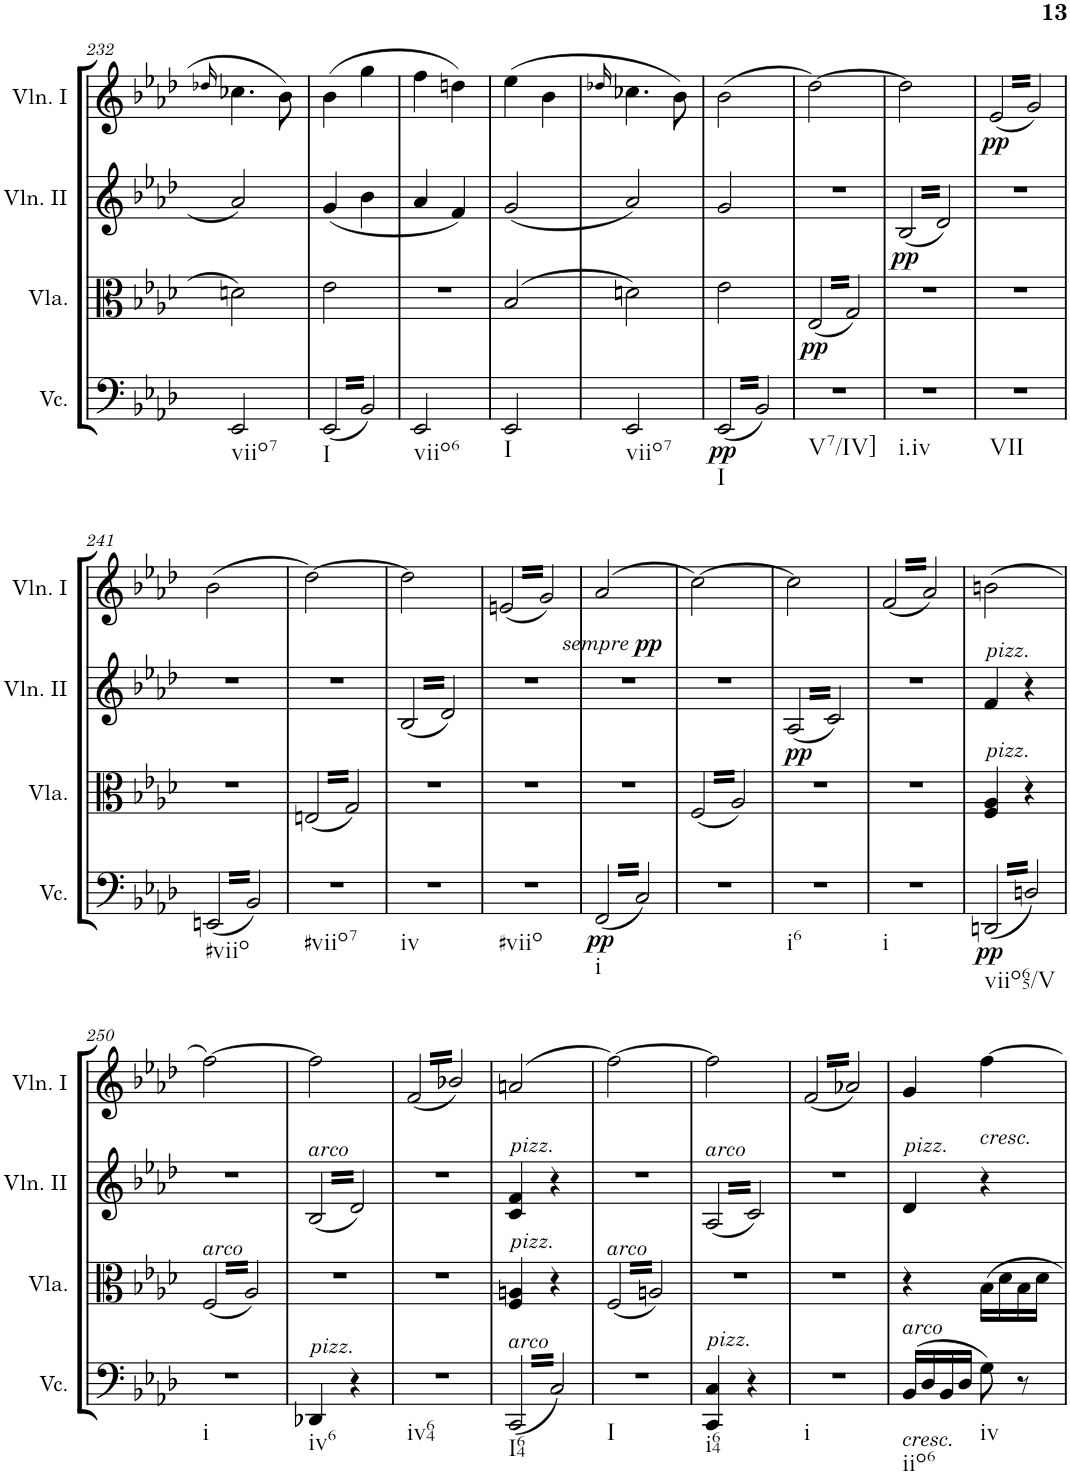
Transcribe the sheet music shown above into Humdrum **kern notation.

**kern	**dynam	**kern	**dynam	**kern	**dynam	**kern	**dynam
*part4	*part4	*part3	*part3	*part2	*part2	*part1	*part1
*staff4	*staff4	*staff3	*staff3	*staff2	*staff2	*staff1	*staff1
*I"Violoncello	*	*I"Viola	*	*I"Violino II	*	*I"Violino I	*
*I'Vc.	*	*I'Vla.	*	*I'Vln. II	*	*I'Vln. I	*
!!LO:PB:g=z
*clefF4	*	*clefC3	*	*clefG2	*	*clefG2	*
*k[b-e-a-d-]	*	*k[b-e-a-d-]	*	*k[b-e-a-d-]	*	*k[b-e-a-d-]	*
*M2/4	*	*M2/4	*	*M2/4	*	*M2/4	*
=232	=232	=232	=232	=232	=232	=232	=232
.	.	.	.	.	.	16qdd-X/	.
!LO:TX:b:t=viio7	!	!	!	!	!	!	!
2EE-/	.	2dn\	.	2a-/	.	4.cc-X\	.
.	.	.	.	.	.	8b-\	.
=233	=233	=233	=233	=233	=233	=233	=233
!LO:TX:b:t=I	!	!	!	!	!	!	!
*tremolo	*	*	*	*	*	*	*
(32EE-/LLL	.	2e-\	.	(<4g/	.	(4b-\	.
32BB-/)	.	.	.	.	.	.	.
32EE-/	.	.	.	.	.	.	.
32BB-/)	.	.	.	.	.	.	.
32EE-/	.	.	.	.	.	.	.
32BB-/)	.	.	.	.	.	.	.
32EE-/	.	.	.	.	.	.	.
32BB-/)	.	.	.	.	.	.	.
32EE-/	.	.	.	4b-\	.	4gg\	.
32BB-/)	.	.	.	.	.	.	.
32EE-/	.	.	.	.	.	.	.
32BB-/)	.	.	.	.	.	.	.
32EE-/	.	.	.	.	.	.	.
32BB-/)	.	.	.	.	.	.	.
32EE-/	.	.	.	.	.	.	.
32BB-/)JJJ	.	.	.	.	.	.	.
*Xtremolo	*	*	*	*	*	*	*
=234	=234	=234	=234	=234	=234	=234	=234
!LO:TX:b:t=viio6	!	!	!	!	!	!	!
2EE-/	.	2r	.	4a-/	.	4ff\	.
.	.	.	.	.	.	.	.
.	.	.	.	.	.	.	.
.	.	.	.	.	.	.	.
.	.	.	.	.	.	.	.
.	.	.	.	.	.	.	.
.	.	.	.	.	.	.	.
.	.	.	.	.	.	.	.
.	.	.	.	4f/)	.	4ddn\)	.
=235	=235	=235	=235	=235	=235	=235	=235
!LO:TX:b:t=I	!	!	!	!	!	!	!
2EE-/	.	(2B-/	.	(2g/	.	(4ee-\	.
.	.	.	.	.	.	4b-\	.
=236	=236	=236	=236	=236	=236	=236	=236
.	.	.	.	.	.	16qdd-X/	.
!LO:TX:b:t=viio7	!	!	!	!	!	!	!
2EE-/	.	2dn\)	.	2a-/)	.	4.cc-X\	.
.	.	.	.	.	.	8b-\)	.
=237	=237	=237	=237	=237	=237	=237	=237
!LO:TX:b:t=I	!	!	!	!	!	!	!
!	!LO:DY:b	!	!	!	!	!	!
*tremolo	*	*	*	*	*	*	*
(32EE-/LLL	pp	2e-\	.	2g/	.	(2b-\	.
32BB-/)	.	.	.	.	.	.	.
32EE-/	.	.	.	.	.	.	.
32BB-/)	.	.	.	.	.	.	.
32EE-/	.	.	.	.	.	.	.
32BB-/)	.	.	.	.	.	.	.
32EE-/	.	.	.	.	.	.	.
32BB-/)	.	.	.	.	.	.	.
32EE-/	.	.	.	.	.	.	.
32BB-/)	.	.	.	.	.	.	.
32EE-/	.	.	.	.	.	.	.
32BB-/)	.	.	.	.	.	.	.
32EE-/	.	.	.	.	.	.	.
32BB-/)	.	.	.	.	.	.	.
32EE-/	.	.	.	.	.	.	.
32BB-/)JJJ	.	.	.	.	.	.	.
=238	=238	=238	=238	=238	=238	=238	=238
!LO:TX:b:t=V7/IV]	!	!	!	!	!	!	!
!	!	!	!LO:DY:b	!	!	!	!
*	*	*tremolo	*	*	*	*	*
2r	.	(32E-/LLL	pp	2r	.	[2dd-\)	.
.	.	32G/)	.	.	.	.	.
.	.	32E-/	.	.	.	.	.
.	.	32G/)	.	.	.	.	.
.	.	32E-/	.	.	.	.	.
.	.	32G/)	.	.	.	.	.
.	.	32E-/	.	.	.	.	.
.	.	32G/)	.	.	.	.	.
.	.	32E-/	.	.	.	.	.
.	.	32G/)	.	.	.	.	.
.	.	32E-/	.	.	.	.	.
.	.	32G/)	.	.	.	.	.
.	.	32E-/	.	.	.	.	.
.	.	32G/)	.	.	.	.	.
.	.	32E-/	.	.	.	.	.
.	.	32G/)JJJ	.	.	.	.	.
=239	=239	=239	=239	=239	=239	=239	=239
!LO:TX:b:t=i.iv	!	!	!	!	!	!	!
!	!	!	!	!	!LO:DY:b	!	!
*	*	*	*	*tremolo	*	*	*
2r	.	2r	.	(32B-/LLL	pp	2dd-\]	.
.	.	.	.	32d-/)	.	.	.
.	.	.	.	32B-/	.	.	.
.	.	.	.	32d-/)	.	.	.
.	.	.	.	32B-/	.	.	.
.	.	.	.	32d-/)	.	.	.
.	.	.	.	32B-/	.	.	.
.	.	.	.	32d-/)	.	.	.
.	.	.	.	32B-/	.	.	.
.	.	.	.	32d-/)	.	.	.
.	.	.	.	32B-/	.	.	.
.	.	.	.	32d-/)	.	.	.
.	.	.	.	32B-/	.	.	.
.	.	.	.	32d-/)	.	.	.
.	.	.	.	32B-/	.	.	.
.	.	.	.	32d-/)JJJ	.	.	.
=240	=240	=240	=240	=240	=240	=240	=240
!LO:TX:b:t=VII	!	!	!	!	!	!	!
!	!	!	!	!	!	!	!LO:DY:b
*	*	*	*	*	*	*tremolo	*
2r	.	2r	.	2r	.	(32e-/LLL	pp
.	.	.	.	.	.	32g/)	.
.	.	.	.	.	.	32e-/	.
.	.	.	.	.	.	32g/)	.
.	.	.	.	.	.	32e-/	.
.	.	.	.	.	.	32g/)	.
.	.	.	.	.	.	32e-/	.
.	.	.	.	.	.	32g/)	.
.	.	.	.	.	.	32e-/	.
.	.	.	.	.	.	32g/)	.
.	.	.	.	.	.	32e-/	.
.	.	.	.	.	.	32g/)	.
.	.	.	.	.	.	32e-/	.
.	.	.	.	.	.	32g/)	.
.	.	.	.	.	.	32e-/	.
.	.	.	.	.	.	32g/)JJJ	.
*	*	*	*	*	*	*Xtremolo	*
!!LO:LB:g=z
=241	=241	=241	=241	=241	=241	=241	=241
!LO:TX:b:t=#viio	!	!	!	!	!	!	!
(32EEn/LLL	.	2r	.	2r	.	(2b-\	.
32BB-/)	.	.	.	.	.	.	.
32EEn/	.	.	.	.	.	.	.
32BB-/)	.	.	.	.	.	.	.
32EEn/	.	.	.	.	.	.	.
32BB-/)	.	.	.	.	.	.	.
32EEn/	.	.	.	.	.	.	.
32BB-/)	.	.	.	.	.	.	.
32EEn/	.	.	.	.	.	.	.
32BB-/)	.	.	.	.	.	.	.
32EEn/	.	.	.	.	.	.	.
32BB-/)	.	.	.	.	.	.	.
32EEn/	.	.	.	.	.	.	.
32BB-/)	.	.	.	.	.	.	.
32EEn/	.	.	.	.	.	.	.
32BB-/)JJJ	.	.	.	.	.	.	.
=242	=242	=242	=242	=242	=242	=242	=242
!LO:TX:b:t=#viio7	!	!	!	!	!	!	!
2r	.	(32En/LLL	.	2r	.	[2dd-\)	.
.	.	32G/)	.	.	.	.	.
.	.	32En/	.	.	.	.	.
.	.	32G/)	.	.	.	.	.
.	.	32En/	.	.	.	.	.
.	.	32G/)	.	.	.	.	.
.	.	32En/	.	.	.	.	.
.	.	32G/)	.	.	.	.	.
.	.	32En/	.	.	.	.	.
.	.	32G/)	.	.	.	.	.
.	.	32En/	.	.	.	.	.
.	.	32G/)	.	.	.	.	.
.	.	32En/	.	.	.	.	.
.	.	32G/)	.	.	.	.	.
.	.	32En/	.	.	.	.	.
.	.	32G/)JJJ	.	.	.	.	.
=243	=243	=243	=243	=243	=243	=243	=243
!LO:TX:b:t=iv	!	!	!	!	!	!	!
2r	.	2r	.	(32B-/LLL	.	2dd-\]	.
.	.	.	.	32d-/)	.	.	.
.	.	.	.	32B-/	.	.	.
.	.	.	.	32d-/)	.	.	.
.	.	.	.	32B-/	.	.	.
.	.	.	.	32d-/)	.	.	.
.	.	.	.	32B-/	.	.	.
.	.	.	.	32d-/)	.	.	.
.	.	.	.	32B-/	.	.	.
.	.	.	.	32d-/)	.	.	.
.	.	.	.	32B-/	.	.	.
.	.	.	.	32d-/)	.	.	.
.	.	.	.	32B-/	.	.	.
.	.	.	.	32d-/)	.	.	.
.	.	.	.	32B-/	.	.	.
.	.	.	.	32d-/)JJJ	.	.	.
=244	=244	=244	=244	=244	=244	=244	=244
!LO:TX:b:t=#viio	!	!	!	!	!	!	!
*	*	*	*	*	*	*tremolo	*
2r	.	2r	.	2r	.	(32en/LLL	.
.	.	.	.	.	.	32g/)	.
.	.	.	.	.	.	32en/	.
.	.	.	.	.	.	32g/)	.
.	.	.	.	.	.	32en/	.
.	.	.	.	.	.	32g/)	.
.	.	.	.	.	.	32en/	.
.	.	.	.	.	.	32g/)	.
.	.	.	.	.	.	32en/	.
.	.	.	.	.	.	32g/)	.
.	.	.	.	.	.	32en/	.
.	.	.	.	.	.	32g/)	.
.	.	.	.	.	.	32en/	.
.	.	.	.	.	.	32g/)	.
.	.	.	.	.	.	32en/	.
.	.	.	.	.	.	32g/)JJJ	.
*	*	*	*	*	*	*Xtremolo	*
=245	=245	=245	=245	=245	=245	=245	=245
!LO:TX:b:t=i	!	!	!	!	!	!	!
!	!LO:DY:b	!	!	!	!	!	!LO:DY:b
!	!	!	!	!	!	!	!LO:DY:n=1:b
(32FF/LLL	pp	2r	.	2r	.	(2a-/	other-dynamics pp
32C/)	.	.	.	.	.	.	.
32FF/	.	.	.	.	.	.	.
32C/)	.	.	.	.	.	.	.
32FF/	.	.	.	.	.	.	.
32C/)	.	.	.	.	.	.	.
32FF/	.	.	.	.	.	.	.
32C/)	.	.	.	.	.	.	.
32FF/	.	.	.	.	.	.	.
32C/)	.	.	.	.	.	.	.
32FF/	.	.	.	.	.	.	.
32C/)	.	.	.	.	.	.	.
32FF/	.	.	.	.	.	.	.
32C/)	.	.	.	.	.	.	.
32FF/	.	.	.	.	.	.	.
32C/)JJJ	.	.	.	.	.	.	.
=246	=246	=246	=246	=246	=246	=246	=246
2r	.	(32F/LLL	.	2r	.	[2cc\)	.
.	.	32A-/)	.	.	.	.	.
.	.	32F/	.	.	.	.	.
.	.	32A-/)	.	.	.	.	.
.	.	32F/	.	.	.	.	.
.	.	32A-/)	.	.	.	.	.
.	.	32F/	.	.	.	.	.
.	.	32A-/)	.	.	.	.	.
.	.	32F/	.	.	.	.	.
.	.	32A-/)	.	.	.	.	.
.	.	32F/	.	.	.	.	.
.	.	32A-/)	.	.	.	.	.
.	.	32F/	.	.	.	.	.
.	.	32A-/)	.	.	.	.	.
.	.	32F/	.	.	.	.	.
.	.	32A-/)JJJ	.	.	.	.	.
*	*	*Xtremolo	*	*	*	*	*
=247	=247	=247	=247	=247	=247	=247	=247
!LO:TX:b:t=i6	!	!	!	!	!	!	!
!	!	!	!	!	!LO:DY:b	!	!
2r	.	2r	.	(32A-/LLL	pp	2cc\]	.
.	.	.	.	32c/)	.	.	.
.	.	.	.	32A-/	.	.	.
.	.	.	.	32c/)	.	.	.
.	.	.	.	32A-/	.	.	.
.	.	.	.	32c/)	.	.	.
.	.	.	.	32A-/	.	.	.
.	.	.	.	32c/)	.	.	.
.	.	.	.	32A-/	.	.	.
.	.	.	.	32c/)	.	.	.
.	.	.	.	32A-/	.	.	.
.	.	.	.	32c/)	.	.	.
.	.	.	.	32A-/	.	.	.
.	.	.	.	32c/)	.	.	.
.	.	.	.	32A-/	.	.	.
.	.	.	.	32c/)JJJ	.	.	.
*	*	*	*	*Xtremolo	*	*	*
=248	=248	=248	=248	=248	=248	=248	=248
!LO:TX:b:t=i	!	!	!	!	!	!	!
*	*	*	*	*	*	*tremolo	*
2r	.	2r	.	2r	.	(32f/LLL	.
.	.	.	.	.	.	32a-/)	.
.	.	.	.	.	.	32f/	.
.	.	.	.	.	.	32a-/)	.
.	.	.	.	.	.	32f/	.
.	.	.	.	.	.	32a-/)	.
.	.	.	.	.	.	32f/	.
.	.	.	.	.	.	32a-/)	.
.	.	.	.	.	.	32f/	.
.	.	.	.	.	.	32a-/)	.
.	.	.	.	.	.	32f/	.
.	.	.	.	.	.	32a-/)	.
.	.	.	.	.	.	32f/	.
.	.	.	.	.	.	32a-/)	.
.	.	.	.	.	.	32f/	.
.	.	.	.	.	.	32a-/)JJJ	.
*	*	*	*	*	*	*Xtremolo	*
=249	=249	=249	=249	=249	=249	=249	=249
!	!	!	!	!LO:TX:a:i:t=pizz.	!	!	!
!	!	!LO:TX:a:i:t=pizz.	!	!	!	!	!
!LO:TX:b:t=viio65/V	!	!	!	!	!	!	!
!	!LO:DY:b	!	!	!	!	!	!
(32DDn/LLL	pp	4F/ 4A-/	.	4f/	.	(2bn\	.
32Dn/)	.	.	.	.	.	.	.
32DDn/	.	.	.	.	.	.	.
32Dn/)	.	.	.	.	.	.	.
32DDn/	.	.	.	.	.	.	.
32Dn/)	.	.	.	.	.	.	.
32DDn/	.	.	.	.	.	.	.
32Dn/)	.	.	.	.	.	.	.
32DDn/	.	4r	.	4r	.	.	.
32Dn/)	.	.	.	.	.	.	.
32DDn/	.	.	.	.	.	.	.
32Dn/)	.	.	.	.	.	.	.
32DDn/	.	.	.	.	.	.	.
32Dn/)	.	.	.	.	.	.	.
32DDn/	.	.	.	.	.	.	.
32Dn/)JJJ	.	.	.	.	.	.	.
*Xtremolo	*	*	*	*	*	*	*
!!LO:LB:g=z
=250	=250	=250	=250	=250	=250	=250	=250
!	!	!LO:TX:a:i:t=arco	!	!	!	!	!
!LO:TX:b:t=i	!	!	!	!	!	!	!
*	*	*tremolo	*	*	*	*	*
2r	.	(32F/LLL	.	2r	.	[2ff\)	.
.	.	32A-/)	.	.	.	.	.
.	.	32F/	.	.	.	.	.
.	.	32A-/)	.	.	.	.	.
.	.	32F/	.	.	.	.	.
.	.	32A-/)	.	.	.	.	.
.	.	32F/	.	.	.	.	.
.	.	32A-/)	.	.	.	.	.
.	.	32F/	.	.	.	.	.
.	.	32A-/)	.	.	.	.	.
.	.	32F/	.	.	.	.	.
.	.	32A-/)	.	.	.	.	.
.	.	32F/	.	.	.	.	.
.	.	32A-/)	.	.	.	.	.
.	.	32F/	.	.	.	.	.
.	.	32A-/)JJJ	.	.	.	.	.
*	*	*Xtremolo	*	*	*	*	*
=251	=251	=251	=251	=251	=251	=251	=251
!	!	!	!	!LO:TX:a:i:t=arco	!	!	!
!LO:TX:a:i:t=pizz.	!	!	!	!	!	!	!
!LO:TX:b:t=iv6	!	!	!	!	!	!	!
*	*	*	*	*tremolo	*	*	*
4DD-X/	.	2r	.	(32B-/LLL	.	2ff\]	.
.	.	.	.	32d-/)	.	.	.
.	.	.	.	32B-/	.	.	.
.	.	.	.	32d-/)	.	.	.
.	.	.	.	32B-/	.	.	.
.	.	.	.	32d-/)	.	.	.
.	.	.	.	32B-/	.	.	.
.	.	.	.	32d-/)	.	.	.
4r	.	.	.	32B-/	.	.	.
.	.	.	.	32d-/)	.	.	.
.	.	.	.	32B-/	.	.	.
.	.	.	.	32d-/)	.	.	.
.	.	.	.	32B-/	.	.	.
.	.	.	.	32d-/)	.	.	.
.	.	.	.	32B-/	.	.	.
.	.	.	.	32d-/)JJJ	.	.	.
*	*	*	*	*Xtremolo	*	*	*
=252	=252	=252	=252	=252	=252	=252	=252
!LO:TX:b:t=iv64	!	!	!	!	!	!	!
*	*	*	*	*	*	*tremolo	*
2r	.	2r	.	2r	.	(32f/LLL	.
.	.	.	.	.	.	32b-X/)	.
.	.	.	.	.	.	32f/	.
.	.	.	.	.	.	32b-X/)	.
.	.	.	.	.	.	32f/	.
.	.	.	.	.	.	32b-X/)	.
.	.	.	.	.	.	32f/	.
.	.	.	.	.	.	32b-X/)	.
.	.	.	.	.	.	32f/	.
.	.	.	.	.	.	32b-X/)	.
.	.	.	.	.	.	32f/	.
.	.	.	.	.	.	32b-X/)	.
.	.	.	.	.	.	32f/	.
.	.	.	.	.	.	32b-X/)	.
.	.	.	.	.	.	32f/	.
.	.	.	.	.	.	32b-X/)JJJ	.
*	*	*	*	*	*	*Xtremolo	*
=253	=253	=253	=253	=253	=253	=253	=253
!	!	!	!	!LO:TX:a:i:t=pizz.	!	!	!
!	!	!LO:TX:a:i:t=pizz.	!	!	!	!	!
!LO:TX:a:i:t=arco	!	!	!	!	!	!	!
!LO:TX:b:t=I64	!	!	!	!	!	!	!
*tremolo	*	*	*	*	*	*	*
(32CC/LLL	.	4F/ 4An/	.	4c/ 4f/	.	(2an/	.
32C/)	.	.	.	.	.	.	.
32CC/	.	.	.	.	.	.	.
32C/)	.	.	.	.	.	.	.
32CC/	.	.	.	.	.	.	.
32C/)	.	.	.	.	.	.	.
32CC/	.	.	.	.	.	.	.
32C/)	.	.	.	.	.	.	.
32CC/	.	4r	.	4r	.	.	.
32C/)	.	.	.	.	.	.	.
32CC/	.	.	.	.	.	.	.
32C/)	.	.	.	.	.	.	.
32CC/	.	.	.	.	.	.	.
32C/)	.	.	.	.	.	.	.
32CC/	.	.	.	.	.	.	.
32C/)JJJ	.	.	.	.	.	.	.
*Xtremolo	*	*	*	*	*	*	*
=254	=254	=254	=254	=254	=254	=254	=254
!	!	!LO:TX:a:i:t=arco	!	!	!	!	!
!LO:TX:b:t=I	!	!	!	!	!	!	!
*	*	*tremolo	*	*	*	*	*
2r	.	(32F/LLL	.	2r	.	[2ff\)	.
.	.	32An/)	.	.	.	.	.
.	.	32F/	.	.	.	.	.
.	.	32An/)	.	.	.	.	.
.	.	32F/	.	.	.	.	.
.	.	32An/)	.	.	.	.	.
.	.	32F/	.	.	.	.	.
.	.	32An/)	.	.	.	.	.
.	.	32F/	.	.	.	.	.
.	.	32An/)	.	.	.	.	.
.	.	32F/	.	.	.	.	.
.	.	32An/)	.	.	.	.	.
.	.	32F/	.	.	.	.	.
.	.	32An/)	.	.	.	.	.
.	.	32F/	.	.	.	.	.
.	.	32An/)JJJ	.	.	.	.	.
*	*	*Xtremolo	*	*	*	*	*
=255	=255	=255	=255	=255	=255	=255	=255
!	!	!	!	!LO:TX:a:i:t=arco	!	!	!
!LO:TX:a:i:t=pizz.	!	!	!	!	!	!	!
!LO:TX:b:t=i64	!	!	!	!	!	!	!
*	*	*	*	*tremolo	*	*	*
4CC/ 4C/	.	2r	.	(32A-/LLL	.	2ff\]	.
.	.	.	.	32c/)	.	.	.
.	.	.	.	32A-/	.	.	.
.	.	.	.	32c/)	.	.	.
.	.	.	.	32A-/	.	.	.
.	.	.	.	32c/)	.	.	.
.	.	.	.	32A-/	.	.	.
.	.	.	.	32c/)	.	.	.
4r	.	.	.	32A-/	.	.	.
.	.	.	.	32c/)	.	.	.
.	.	.	.	32A-/	.	.	.
.	.	.	.	32c/)	.	.	.
.	.	.	.	32A-/	.	.	.
.	.	.	.	32c/)	.	.	.
.	.	.	.	32A-/	.	.	.
.	.	.	.	32c/)JJJ	.	.	.
*	*	*	*	*Xtremolo	*	*	*
=256	=256	=256	=256	=256	=256	=256	=256
!LO:TX:b:t=i	!	!	!	!	!	!	!
*	*	*	*	*	*	*tremolo	*
2r	.	2r	.	2r	.	(32f/LLL	.
.	.	.	.	.	.	32a-X/)	.
.	.	.	.	.	.	32f/	.
.	.	.	.	.	.	32a-X/)	.
.	.	.	.	.	.	32f/	.
.	.	.	.	.	.	32a-X/)	.
.	.	.	.	.	.	32f/	.
.	.	.	.	.	.	32a-X/)	.
.	.	.	.	.	.	32f/	.
.	.	.	.	.	.	32a-X/)	.
.	.	.	.	.	.	32f/	.
.	.	.	.	.	.	32a-X/)	.
.	.	.	.	.	.	32f/	.
.	.	.	.	.	.	32a-X/)	.
.	.	.	.	.	.	32f/	.
.	.	.	.	.	.	32a-X/)JJJ	.
*	*	*	*	*	*	*Xtremolo	*
=257	=257	=257	=257	=257	=257	=257	=257
!	!	!	!	!LO:TX:a:i:t=pizz.	!	!	!
!LO:TX:a:i:t=arco	!	!	!	!	!	!	!
!LO:TX:b:i:t=cresc.	!	!	!	!	!	!	!
!LO:TX:b:t=iio6	!	!	!	!	!	!	!
(16BB-/LL	.	4r	.	4d-/	.	4g/	.
.	.	.	.	.	.	.	.
16D-/	.	.	.	.	.	.	.
.	.	.	.	.	.	.	.
16BB-/	.	.	.	.	.	.	.
.	.	.	.	.	.	.	.
16D-/JJ	.	.	.	.	.	.	.
.	.	.	.	.	.	.	.
!	!	!	!	!	!	!LO:TX:b:i:t=cresc.	!
!LO:TX:b:t=iv	!	!	!	!	!	!	!
8G\)	.	16B-\LL	.	4r	.	[4ff\	.
.	.	16d-\	.	.	.	.	.
8r	.	16B-\	.	.	.	.	.
.	.	16d-\JJ	.	.	.	.	.
=	=	=	=	=	=	=	=
*-	*-	*-	*-	*-	*-	*-	*-
